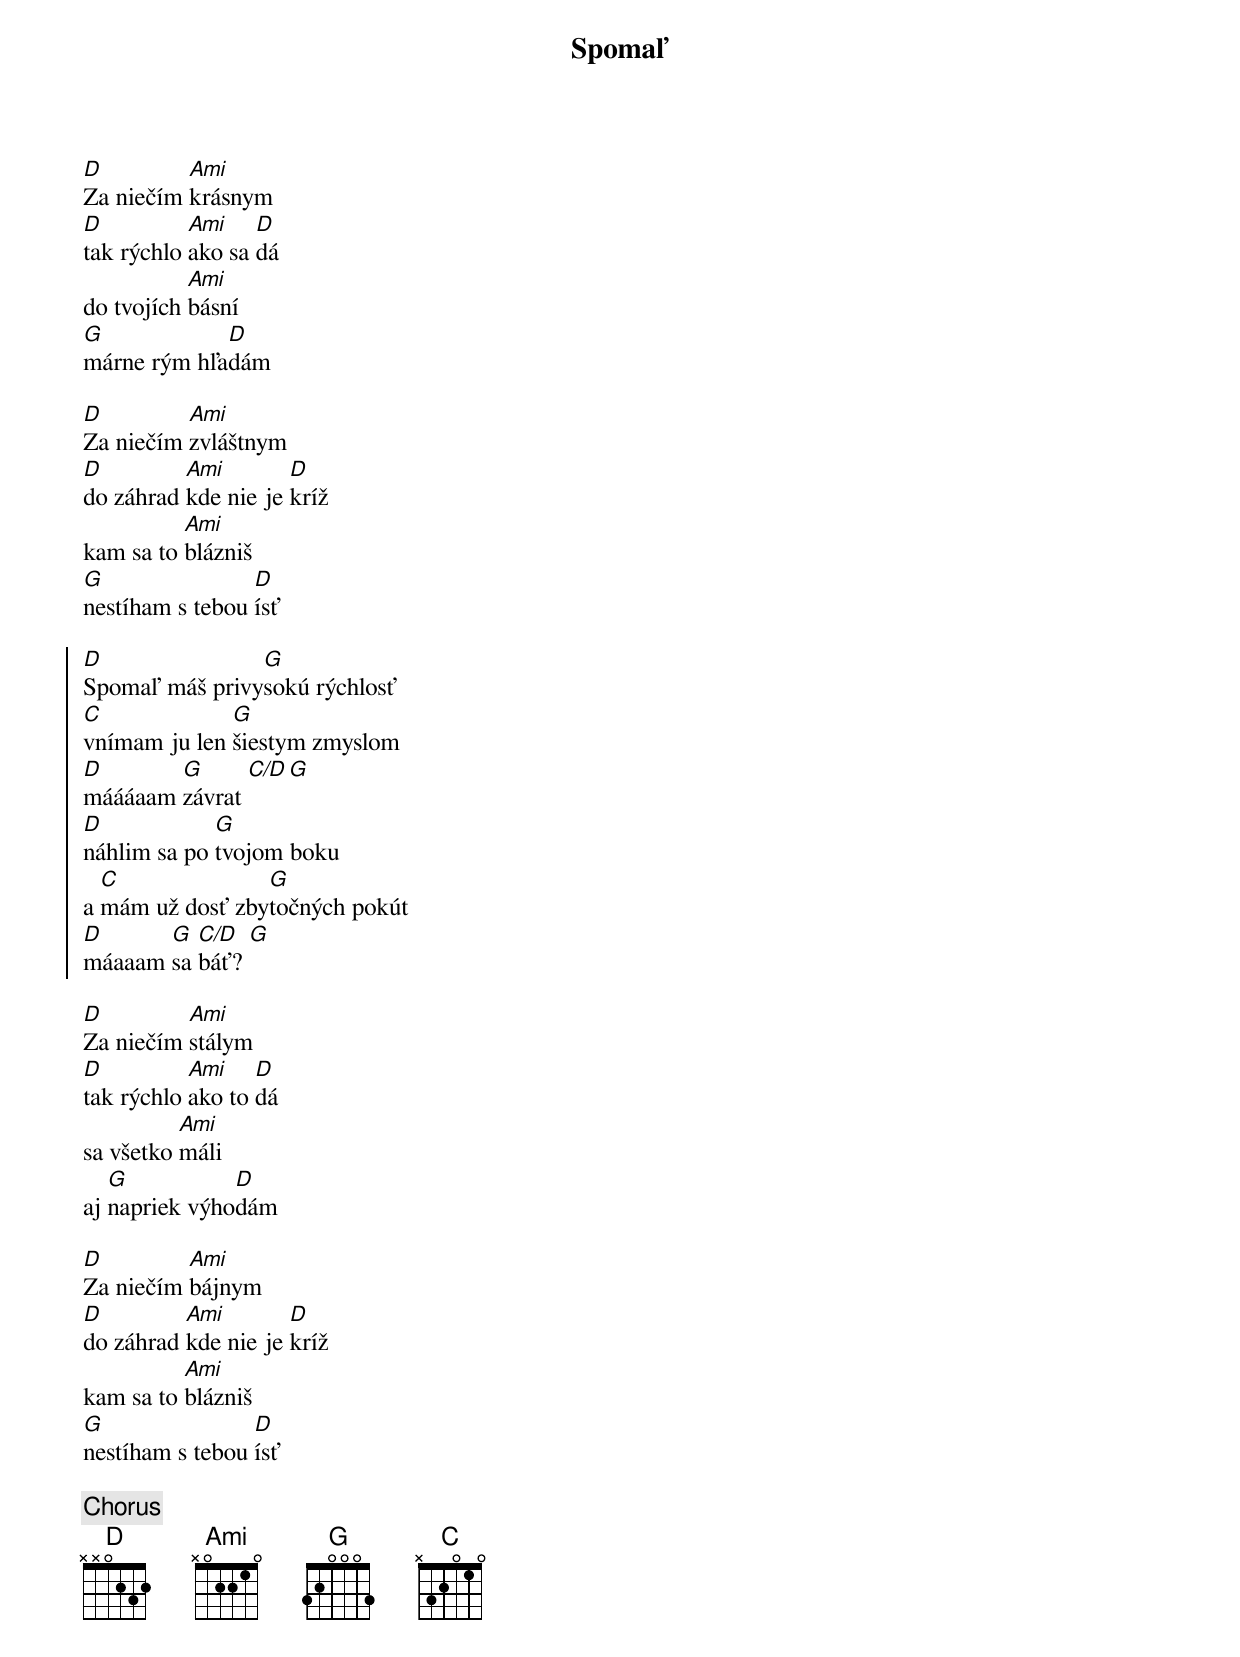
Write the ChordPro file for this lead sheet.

{title: Spomaľ}
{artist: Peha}
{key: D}
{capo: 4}
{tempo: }
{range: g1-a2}
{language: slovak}
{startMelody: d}
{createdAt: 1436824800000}
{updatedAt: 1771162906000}
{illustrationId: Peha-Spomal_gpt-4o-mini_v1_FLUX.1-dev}
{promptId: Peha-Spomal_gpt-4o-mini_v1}

{start_of_verse}
[D]Za niečím [Ami]krásnym
[D]tak rýchlo [Ami]ako sa [D]dá
do tvojích [Ami]básní
[G]márne rým hľa[D]dám
{end_of_verse}

{start_of_verse}
[D]Za niečím [Ami]zvláštnym
[D]do záhrad [Ami]kde nie je [D]kríž
kam sa to [Ami]blázniš
[G]nestíham s tebou [D]ísť
{end_of_verse}

{start_of_chorus}
[D]Spomaľ máš privy[G]sokú rýchlosť
[C]vnímam ju len [G]šiestym zmyslom
[D]máááaam [G]závrat [C/D][G]
[D]náhlim sa po [G]tvojom boku
a [C]mám už dosť zby[G]točných pokút
[D]máaaam [G]sa [C/D]báť? [G]
{end_of_chorus}

{start_of_verse}
[D]Za niečím [Ami]stálym
[D]tak rýchlo [Ami]ako to [D]dá
sa všetko [Ami]máli
aj [G]napriek výho[D]dám
{end_of_verse}

{start_of_verse}
[D]Za niečím [Ami]bájnym
[D]do záhrad [Ami]kde nie je [D]kríž
kam sa to [Ami]blázniš
[G]nestíham s tebou [D]ísť
{end_of_verse}

{chorus}
